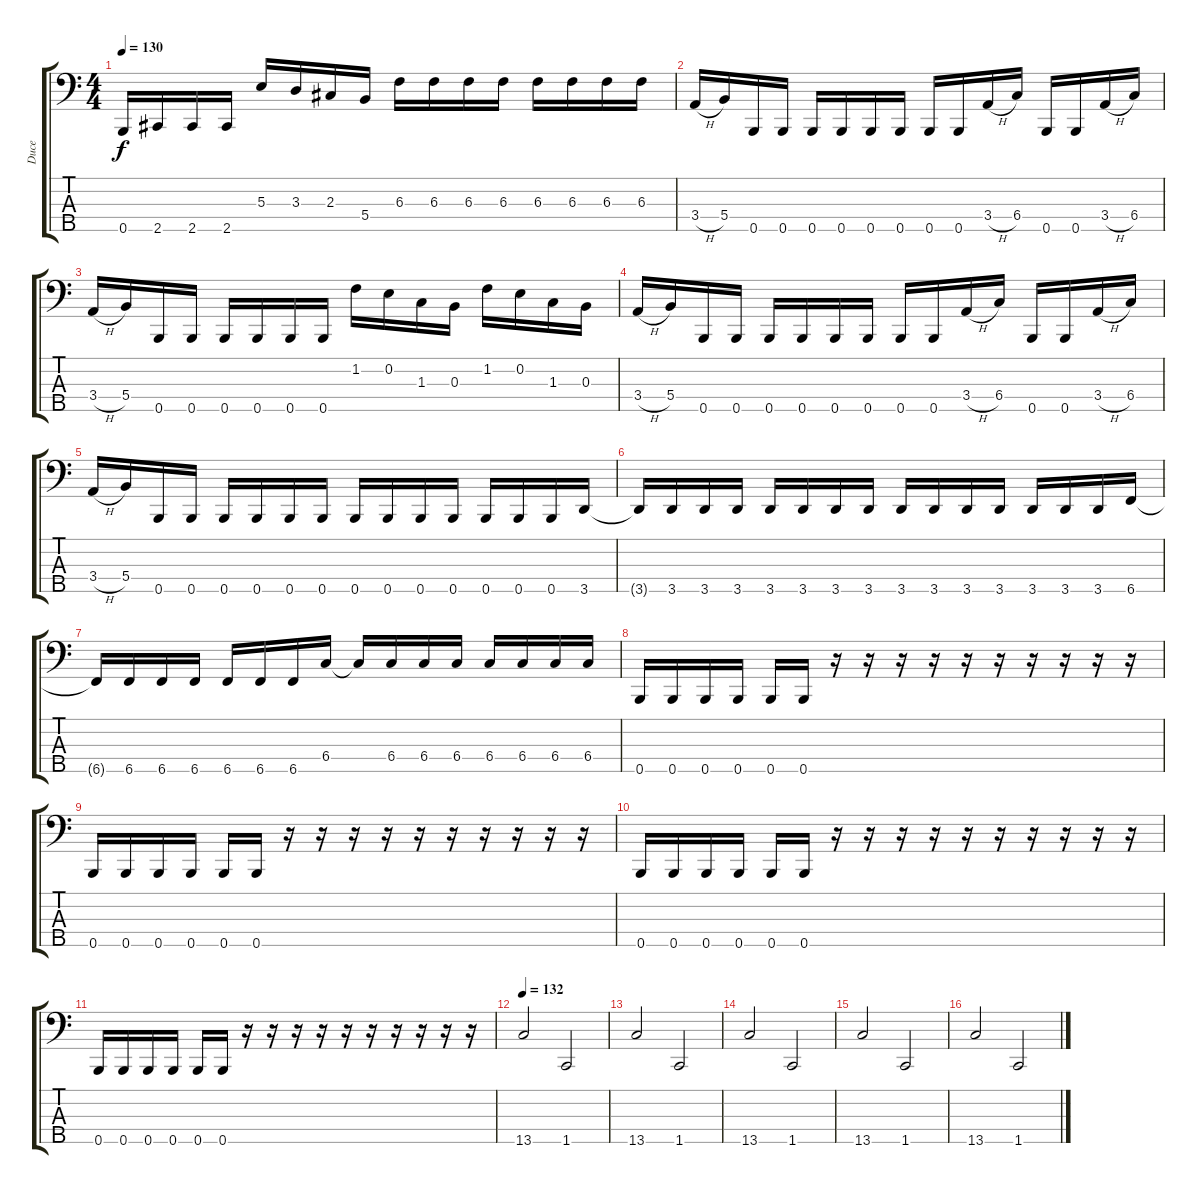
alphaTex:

\track ("Duce" "Duce") {instrument electricbasspick}
\staff {score tabs}
\tuning (Ab2 E2 B1 Gb1 B0) {hide}
\ts (4 4)
\tempo 130
\clef f4
\ks c
0.5.16{dy f} 2.5.16 2.5.16 2.5.16 5.3.16 3.3.16 2.3.16 5.4.16 6.3.16 6.3.16 6.3.16 6.3.16 6.3.16 6.3.16 6.3.16 6.3.16 |
3.4{h}.16 5.4.16 0.5.16 0.5.16 0.5.16 0.5.16 0.5.16 0.5.16 0.5.16 0.5.16 3.4{h}.16 6.4.16 0.5.16 0.5.16 3.4{h}.16 6.4.16 |
3.4{h}.16 5.4.16 0.5.16 0.5.16 0.5.16 0.5.16 0.5.16 0.5.16 1.2.16 0.2.16 1.3.16 0.3.16 1.2.16 0.2.16 1.3.16 0.3.16 |
3.4{h}.16 5.4.16 0.5.16 0.5.16 0.5.16 0.5.16 0.5.16 0.5.16 0.5.16 0.5.16 3.4{h}.16 6.4.16 0.5.16 0.5.16 3.4{h}.16 6.4.16 |
3.4{h}.16 5.4.16 0.5.16 0.5.16 0.5.16 0.5.16 0.5.16 0.5.16 0.5.16 0.5.16 0.5.16 0.5.16 0.5.16 0.5.16 0.5.16 3.5.16 |
3.5{t}.16 3.5.16 3.5.16 3.5.16 3.5.16 3.5.16 3.5.16 3.5.16 3.5.16 3.5.16 3.5.16 3.5.16 3.5.16 3.5.16 3.5.16 6.5.16 |
6.5{t}.16 6.5.16 6.5.16 6.5.16 6.5.16 6.5.16 6.5.16 6.4.16 6.4{t}.16 6.4.16 6.4.16 6.4.16 6.4.16 6.4.16 6.4.16 6.4.16 |
0.5.16 0.5.16 0.5.16 0.5.16 0.5.16 0.5.16 r.16 r.16 r.16 r.16 r.16 r.16 r.16 r.16 r.16 r.16 |
0.5.16 0.5.16 0.5.16 0.5.16 0.5.16 0.5.16 r.16 r.16 r.16 r.16 r.16 r.16 r.16 r.16 r.16 r.16 |
0.5.16 0.5.16 0.5.16 0.5.16 0.5.16 0.5.16 r.16 r.16 r.16 r.16 r.16 r.16 r.16 r.16 r.16 r.16 |
0.5.16 0.5.16 0.5.16 0.5.16 0.5.16 0.5.16 r.16 r.16 r.16 r.16 r.16 r.16 r.16 r.16 r.16 r.16 |
\tempo 132
13.5.2 1.5.2 |
13.5.2 1.5.2 |
13.5.2 1.5.2 |
13.5.2 1.5.2 |
13.5.2 1.5.2
